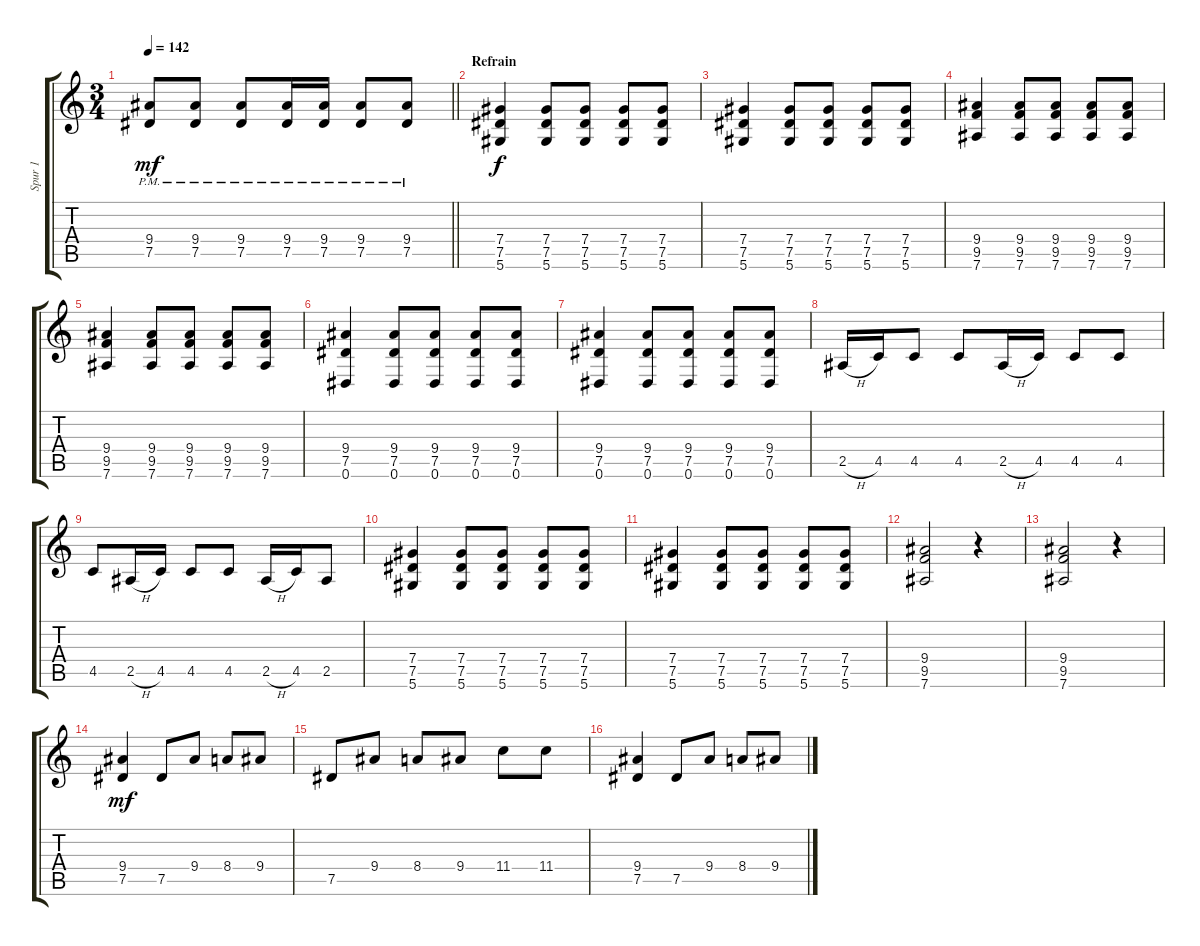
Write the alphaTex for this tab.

\track ("Spur 1" "Spur 1") {instrument distortionguitar}
\staff {score tabs}
\tuning (Eb4 Bb3 Gb3 Db3 Ab2 Eb2) {hide}
\ts (3 4)
\tempo 142
\clef g2
\barLineRight lightlight
\ks c
(9.4{pm} 7.5{pm}).8{dy mf} (9.4{pm} 7.5{pm}).8 (9.4{pm} 7.5{pm}).8 (9.4{pm} 7.5{pm}).16 (9.4{pm} 7.5{pm}).16 (9.4{pm} 7.5{pm}).8 (9.4{pm} 7.5{pm}).8 |
\section ("" "Refrain")
(7.4 7.5 5.6).4{dy f} (7.4 7.5 5.6).8 (7.4 7.5 5.6).8 (7.4 7.5 5.6).8 (7.4 7.5 5.6).8 |
(7.4 7.5 5.6).4 (7.4 7.5 5.6).8 (7.4 7.5 5.6).8 (7.4 7.5 5.6).8 (7.4 7.5 5.6).8 |
(9.4 9.5 7.6).4 (9.4 9.5 7.6).8 (9.4 9.5 7.6).8 (9.4 9.5 7.6).8 (9.4 9.5 7.6).8 |
(9.4 9.5 7.6).4 (9.4 9.5 7.6).8 (9.4 9.5 7.6).8 (9.4 9.5 7.6).8 (9.4 9.5 7.6).8 |
(9.4 7.5 0.6).4 (9.4 7.5 0.6).8 (9.4 7.5 0.6).8 (9.4 7.5 0.6).8 (9.4 7.5 0.6).8 |
(9.4 7.5 0.6).4 (9.4 7.5 0.6).8 (9.4 7.5 0.6).8 (9.4 7.5 0.6).8 (9.4 7.5 0.6).8 |
2.5{h}.16 4.5.16 4.5.8 4.5.8 2.5{h}.16 4.5.16 4.5.8 4.5.8 |
4.5.8 2.5{h}.16 4.5.16 4.5.8 4.5.8 2.5{h}.16 4.5.16 2.5.8 |
(7.4 7.5 5.6).4 (7.4 7.5 5.6).8 (7.4 7.5 5.6).8 (7.4 7.5 5.6).8 (7.4 7.5 5.6).8 |
(7.4 7.5 5.6).4 (7.4 7.5 5.6).8 (7.4 7.5 5.6).8 (7.4 7.5 5.6).8 (7.4 7.5 5.6).8 |
(9.4 9.5 7.6).2 r.4 |
(9.4 9.5 7.6).2 r.4 |
(9.4 7.5).4{dy mf} 7.5.8 9.4.8 8.4.8 9.4.8 |
7.5.8 9.4.8 8.4.8 9.4.8 11.4.8 11.4.8 |
(9.4 7.5).4 7.5.8 9.4.8 8.4.8 9.4.8
